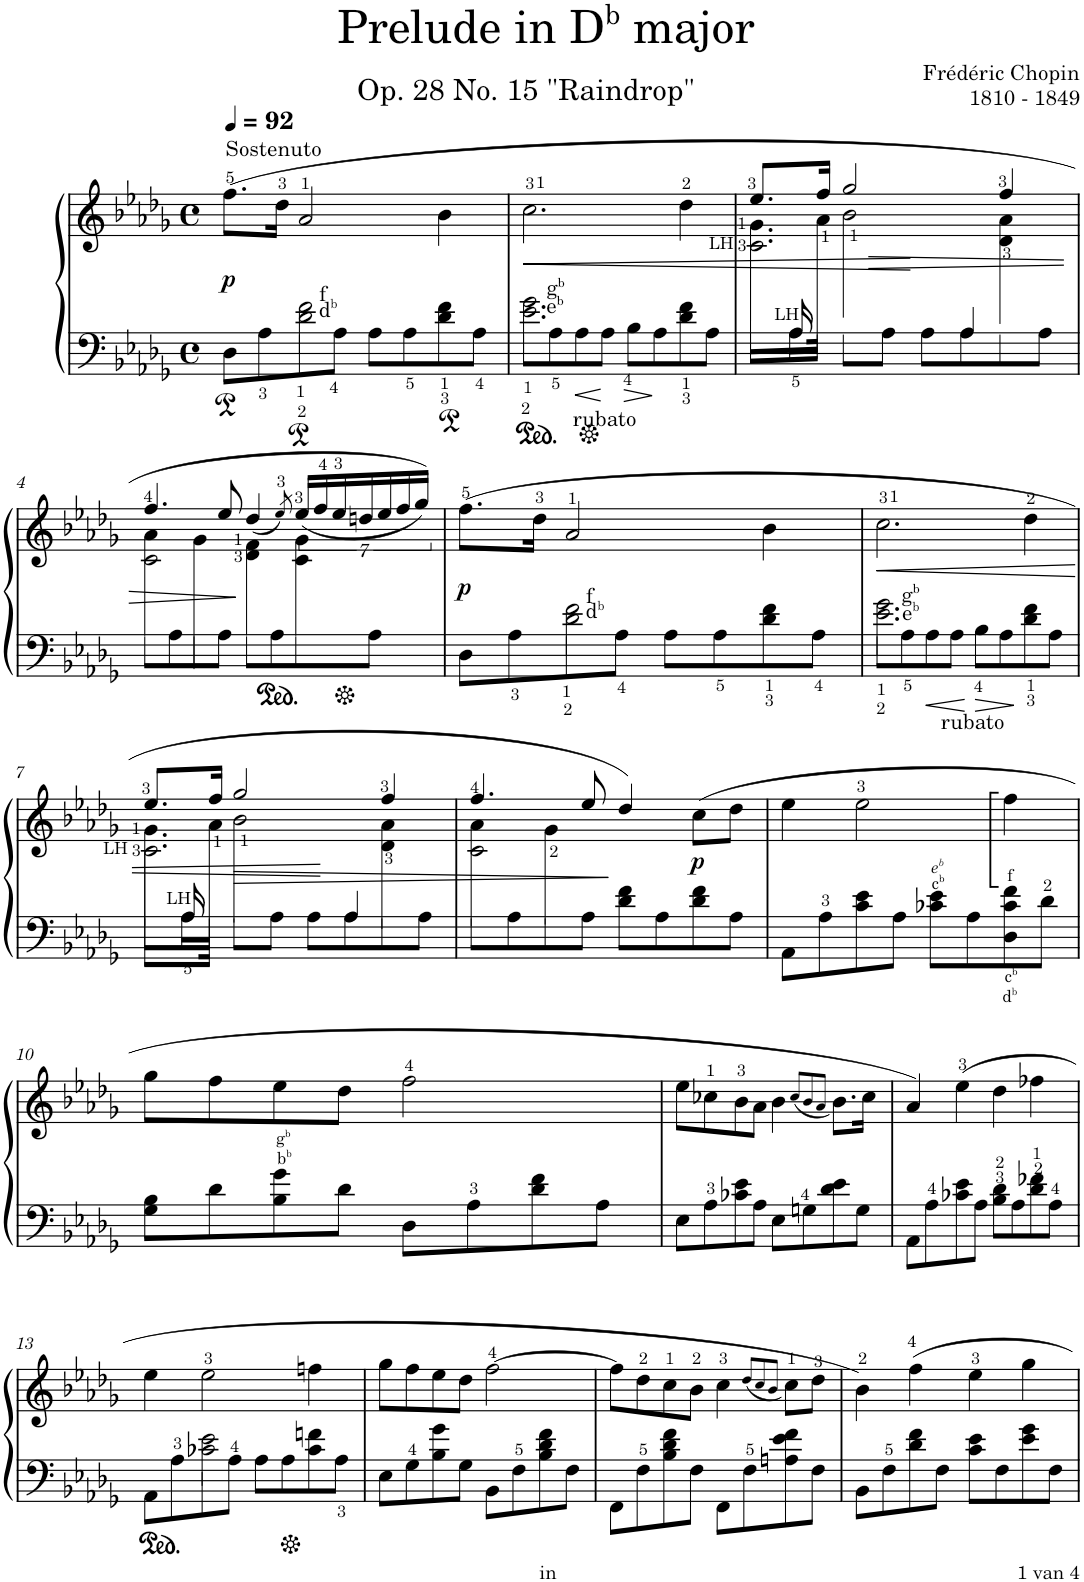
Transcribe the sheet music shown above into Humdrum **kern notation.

**kern	**kern	**dynam
*part1	*part1	*part1
*staff2	*staff1	*staff1/2
*I"Piano	*	*
*I'Pno.	*	*
*clefF4	*clefG2	*
*k[b-e-a-d-g-]	*k[b-e-a-d-g-]	*
*M4/4	*M4/4	*
*met(c)	*met(c)	*
*MM92	*MM92	*
=1	=1	=1
*^	*	*
!	!	!LO:TX:a:t=Sostenuto	!
!	!	!	!LO:DY:b
8D-\L	4ryy	(8.ff\L	p
8A-\	.	.	.
.	.	16dd-\Jk	.
!LO:TX:a:t=f	!	!	!
!LO:TX:a:t=d	!	!	!
!LO:TX:a:t=b	!	!	!
8A-\	2d-\ 2f\	2a-/	.
8A-\J	.	.	.
8A-\L	.	.	.
8A-\	.	.	.
8d-\ 8f\	4ryy	4b-\	.
8A-\J	.	.	.
=2	=2	=2	=2
!LO:TX:a:t=g	!	!	!
!LO:TX:a:t=b	!	!	!
!LO:TX:a:t=e	!	!	!
!LO:TX:a:t=b	!	!	!
!	!	!	!LO:HP:b
8A-\L	2.e-\ 2.g-\	2.cc\	<
8A-\	.	.	.
!LO:TX:b:t=rubato	!	!	!
8A-\	.	.	.
8A-\J	.	.	.
8B-\L	.	.	.
8A-\	.	.	.
8d-\ 8f\	4ryy	4dd-\	.
8A-\J	.	.	.
=3	=3	=3	=3
*	*	*^	*
*	*	*	*^	*
!	!	!LO:TX:b:t=LH	!	!	!
8A-\L	8ryy	8.ee-/L	8.g->\L	2.c\	.
!LO:TX:a:t=LH	!	!	!	!	!
16A-\L	16A-/	.	.	.	.
16A-\JJ	4..ryy	16ff/Jk	16a-\Jk	.	.
!	!	!	!	!	!LO:HP:b
8A-\L	.	2gg-/	2b-\	.	>
8A-\J	.	.	.	.	.
8A-\L	.	.	.	.	.
8A-\	4A-/	.	.	.	.
8A-\	.	4ff/	4d-\ 4a-\	4ryy	[
8A-\J	8ryy	.	.	.	.
*v	*v	*	*	*	*
!!LO:LB:g=z	!!	!!
=4	=4	=4	=4	=4
8A-\L	4.ff/	4a-\	2c\	.
8A-\	.	.	.	.
8A-\	.	4g-\	.	.
8A-\J	8ee-/	.	.	.
8A-\L	(<4dd-/	4d-\ 4f\	2ryy	]
8A-\	.	.	.	.
.	8qee-/)	.	.	.
8A-\	(<28ee-/LL	4c\ 4g-\	.	.
.	28ff/	.	.	.
.	28ee-/	.	.	.
.	28ddn/	.	.	.
8A-\J	.	.	.	.
.	28ee-/	.	.	.
.	28ff/	.	.	.
.	28gg-/JJ))	.	.	.
*	*v	*v	*v	*
=5	=5	=5
*^	*	*
!	!	!	!LO:DY:b
8D-\L	4ryy	(8.ff\L	p
8A-\	.	.	.
.	.	16dd-\Jk	.
!LO:TX:a:t=f	!	!	!
!LO:TX:a:t=d	!	!	!
!LO:TX:a:t=b	!	!	!
8A-\	2d-\ 2f\	2a-/	.
8A-\J	.	.	.
8A-\L	.	.	.
8A-\	.	.	.
8d-\ 8f\	4ryy	4b-\	.
8A-\J	.	.	.
=6	=6	=6	=6
!LO:TX:a:t=g	!	!	!
!LO:TX:a:t=b	!	!	!
!LO:TX:a:t=e	!	!	!
!LO:TX:a:t=b	!	!	!
!	!	!	!LO:HP:b
8A-\L	2.e-\ 2.g-\	2.cc\	<
8A-\	.	.	.
!LO:TX:b:t=rubato	!	!	!
8A-\	.	.	.
8A-\J	.	.	.
8B-\L	.	.	.
8A-\	.	.	.
8d-\ 8f\	4ryy	4dd-\	.
8A-\J	.	.	.
!!LO:LB:g=z
=7	=7	=7	=7
*	*	*^	*
*	*	*	*^	*
!	!	!LO:TX:b:t=LH	!	!	!
8A-\L	8ryy	8.ee-/L	8.g->\L	2.c\	.
!LO:TX:a:t=LH	!	!	!	!	!
16A-\L	16A-/	.	.	.	.
16A-\JJ	4..ryy	16ff/Jk	16a-\Jk	.	.
!	!	!	!	!	!LO:HP:b
8A-\L	.	2gg-/	2b-\	.	>
8A-\J	.	.	.	.	.
8A-\L	.	.	.	.	.
8A-\	4A-/	.	.	.	.
8A-\	.	4ff/	4d-\ 4a-\	4ryy	[
8A-\J	8ryy	.	.	.	.
*v	*v	*	*	*	*
=8	=8	=8	=8	=8
8A-\L	4.ff/	4a-\	2c\	.
8A-\	.	.	.	.
8A-\	.	4g-\	.	.
8A-\J	8ee-/	.	.	.
8d-\ 8f\L	4dd-/)	2ryy	2ryy	]
8A-\	.	.	.	.
!	!	!	!	!LO:DY:b
8d-\ 8f\	(8cc\L	.	.	p
8A-\J	8dd-\J	.	.	.
*	*v	*v	*v	*
=9	=9	=9
8AA-\L	4ee-\	.
8A->\	.	.
8c\ 8e-\	2ee-\	.
8A-\J	.	.
!LO:TX:a:i:t=e	!	!
!LO:TX:a:t=b	!	!
!LO:TX:a:t=c	!	!
!LO:TX:a:t=b	!	!
8c-X\ 8e-\L	.	.
8A-\	.	.
!LO:TX:b:t=d	!	!
!LO:TX:b:t=b	!	!
!LO:TX:b:t=c	!	!
!LO:TX:b:t=b	!	!
!LO:TX:a:t=f	!	!
8D-\ 8c-\ 8f\	4ff:\	.
8d->\J	.	.
!!LO:LB:g=z
=10	=10	=10
8G-\ 8B-\L	8gg-\L	.
8d-\	8ff\	.
!LO:TX:a:t=g	!	!
!LO:TX:a:t=b	!	!
!LO:TX:a:t=b	!	!
!LO:TX:a:t=b	!	!
8B-\ 8g-\	8ee-\	.
8d-\J	8dd-\J	.
8D-\L	2ff\	.
8A->\	.	.
8d-\ 8f\	.	.
8A-\J	.	.
=11	=11	=11
8E-\L	8ee-\L	.
8A->\	8cc-X\	.
8c-X\ 8e-\	8b-\	.
8A-\J	8a-\J	.
8E-\L	4b-\	.
8Gn>\	.	.
.	(8qcc-/L	.
.	8qb-/	.
.	8qa-/J	.
8d-\ 8e-\	8.b-\L)	.
8G\J	.	.
.	16cc-\Jk	.
=12	=12	=12
8AA-\L	4a-/)	.
8A->\	.	.
8c-X\ 8e-\	(4ee-\	.
8A-\J	.	.
8B-\>> 8d-\>>L	4dd-\	.
8A-\	.	.
8d-\>> 8f-X\>>	4ff-X\	.
8A->\J	.	.
!!LO:LB:g=z
=13	=13	=13
*^	*	*
8AA-\L	4ryy	4ee-\	.
8A->\	.	.	.
8F\	2c-X\ 2e-\	2ee-\	.
8A-\J	.	.	.
8A-\L	.	.	.
8A-\	.	.	.
8c-\ 8fn\	4ryy	4ffn\	.
8A-\J	.	.	.
*v	*v	*	*
=14	=14	=14
8E-\L	8gg-\L	.
8G->\	8ff\	.
8B-\ 8g-\	8ee-\	.
8G-\J	8dd-\J	.
8BB-\L	[2ff\	.
8F>\	.	.
8B-\ 8d-\ 8f\	.	.
8F\J	.	.
=15	=15	=15
8FF\L	8ff\L]	.
8F>\	8dd-\	.
8B-\ 8d-\ 8f\	8cc\	.
8F\J	8b-\J	.
8FF\L	4cc\	.
8F>\	.	.
.	(8qdd-/L	.
.	8qcc/	.
.	8qb-/J	.
8An\ 8e-\ 8f\	8cc\L)	.
8F\J	8dd-\J	.
=16	=16	=16
8BB-\L	4b-\)	.
8F>\	.	.
8d-\ 8f\	4ff\	.
8F\J	.	.
8c\ 8e-\L	4ee-\	.
8F\	.	.
8e-\ 8g-\	4gg-\	.
8F\J	.	.
=	=	=
*-	*-	*-
